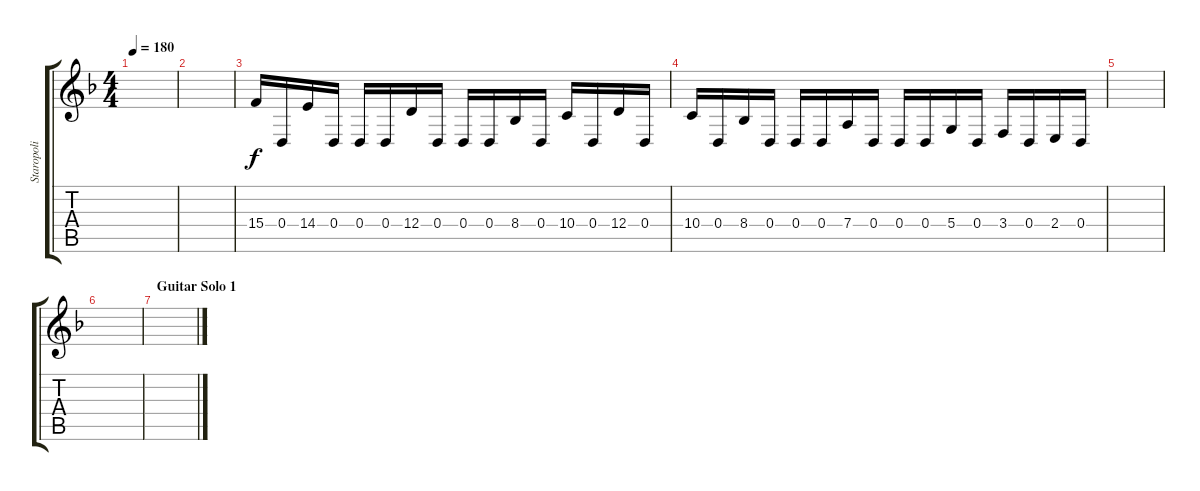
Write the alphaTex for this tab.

\track ("Staropoli" "Staropoli") {instrument harpsichord}
\staff {score tabs}
\tuning (E4 B3 G3 D3 A2 E2) {hide}
\ts (4 4)
\tempo 180
\clef g2
\ks dminor
|
|
15.4.16 0.4.16 14.4.16 0.4.16 0.4.16 0.4.16 12.4.16 0.4.16 0.4.16 0.4.16 8.4.16 0.4.16 10.4.16 0.4.16 12.4.16 0.4.16 |
10.4.16 0.4.16 8.4.16 0.4.16 0.4.16 0.4.16 7.4.16 0.4.16 0.4.16 0.4.16 5.4.16 0.4.16 3.4.16 0.4.16 2.4.16 0.4.16 |
|
|
\section ("" "Guitar Solo 1")
